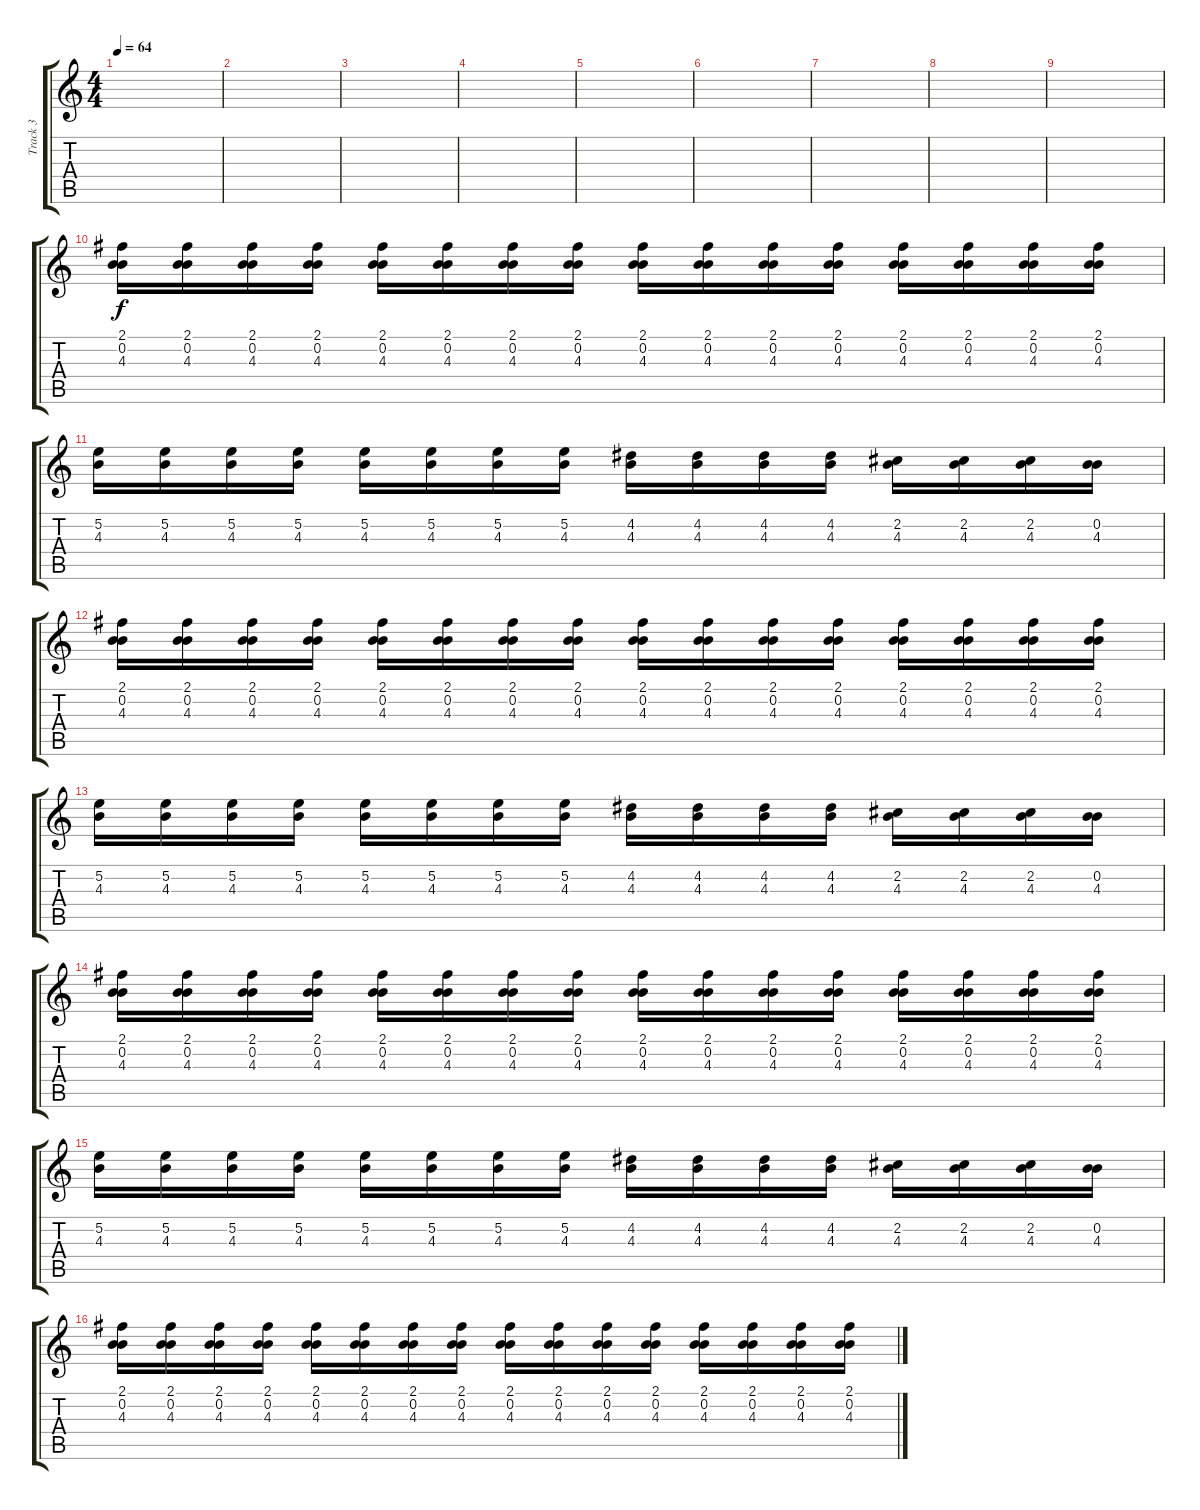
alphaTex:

\track ("Track 3" "Track 3") {instrument acousticguitarsteel}
\staff {score tabs}
\tuning (E4 B3 G3 D3 A2 E2) {hide}
\ts (4 4)
\tempo 64
\clef g2
\ks c
|
|
|
|
|
|
|
|
|
(2.1 0.2 4.3).16 (2.1 0.2 4.3).16 (2.1 0.2 4.3).16 (2.1 0.2 4.3).16 (2.1 0.2 4.3).16 (2.1 0.2 4.3).16 (2.1 0.2 4.3).16 (2.1 0.2 4.3).16 (2.1 0.2 4.3).16 (2.1 0.2 4.3).16 (2.1 0.2 4.3).16 (2.1 0.2 4.3).16 (2.1 0.2 4.3).16 (2.1 0.2 4.3).16 (2.1 0.2 4.3).16 (2.1 0.2 4.3).16 |
(5.2 4.3).16 (5.2 4.3).16 (5.2 4.3).16 (5.2 4.3).16 (5.2 4.3).16 (5.2 4.3).16 (5.2 4.3).16 (5.2 4.3).16 (4.2 4.3).16 (4.2 4.3).16 (4.2 4.3).16 (4.2 4.3).16 (2.2 4.3).16 (2.2 4.3).16 (2.2 4.3).16 (0.2 4.3).16 |
(2.1 0.2 4.3).16 (2.1 0.2 4.3).16 (2.1 0.2 4.3).16 (2.1 0.2 4.3).16 (2.1 0.2 4.3).16 (2.1 0.2 4.3).16 (2.1 0.2 4.3).16 (2.1 0.2 4.3).16 (2.1 0.2 4.3).16 (2.1 0.2 4.3).16 (2.1 0.2 4.3).16 (2.1 0.2 4.3).16 (2.1 0.2 4.3).16 (2.1 0.2 4.3).16 (2.1 0.2 4.3).16 (2.1 0.2 4.3).16 |
(5.2 4.3).16 (5.2 4.3).16 (5.2 4.3).16 (5.2 4.3).16 (5.2 4.3).16 (5.2 4.3).16 (5.2 4.3).16 (5.2 4.3).16 (4.2 4.3).16 (4.2 4.3).16 (4.2 4.3).16 (4.2 4.3).16 (2.2 4.3).16 (2.2 4.3).16 (2.2 4.3).16 (0.2 4.3).16 |
(2.1 0.2 4.3).16 (2.1 0.2 4.3).16 (2.1 0.2 4.3).16 (2.1 0.2 4.3).16 (2.1 0.2 4.3).16 (2.1 0.2 4.3).16 (2.1 0.2 4.3).16 (2.1 0.2 4.3).16 (2.1 0.2 4.3).16 (2.1 0.2 4.3).16 (2.1 0.2 4.3).16 (2.1 0.2 4.3).16 (2.1 0.2 4.3).16 (2.1 0.2 4.3).16 (2.1 0.2 4.3).16 (2.1 0.2 4.3).16 |
(5.2 4.3).16 (5.2 4.3).16 (5.2 4.3).16 (5.2 4.3).16 (5.2 4.3).16 (5.2 4.3).16 (5.2 4.3).16 (5.2 4.3).16 (4.2 4.3).16 (4.2 4.3).16 (4.2 4.3).16 (4.2 4.3).16 (2.2 4.3).16 (2.2 4.3).16 (2.2 4.3).16 (0.2 4.3).16 |
(2.1 0.2 4.3).16 (2.1 0.2 4.3).16 (2.1 0.2 4.3).16 (2.1 0.2 4.3).16 (2.1 0.2 4.3).16 (2.1 0.2 4.3).16 (2.1 0.2 4.3).16 (2.1 0.2 4.3).16 (2.1 0.2 4.3).16 (2.1 0.2 4.3).16 (2.1 0.2 4.3).16 (2.1 0.2 4.3).16 (2.1 0.2 4.3).16 (2.1 0.2 4.3).16 (2.1 0.2 4.3).16 (2.1 0.2 4.3).16
